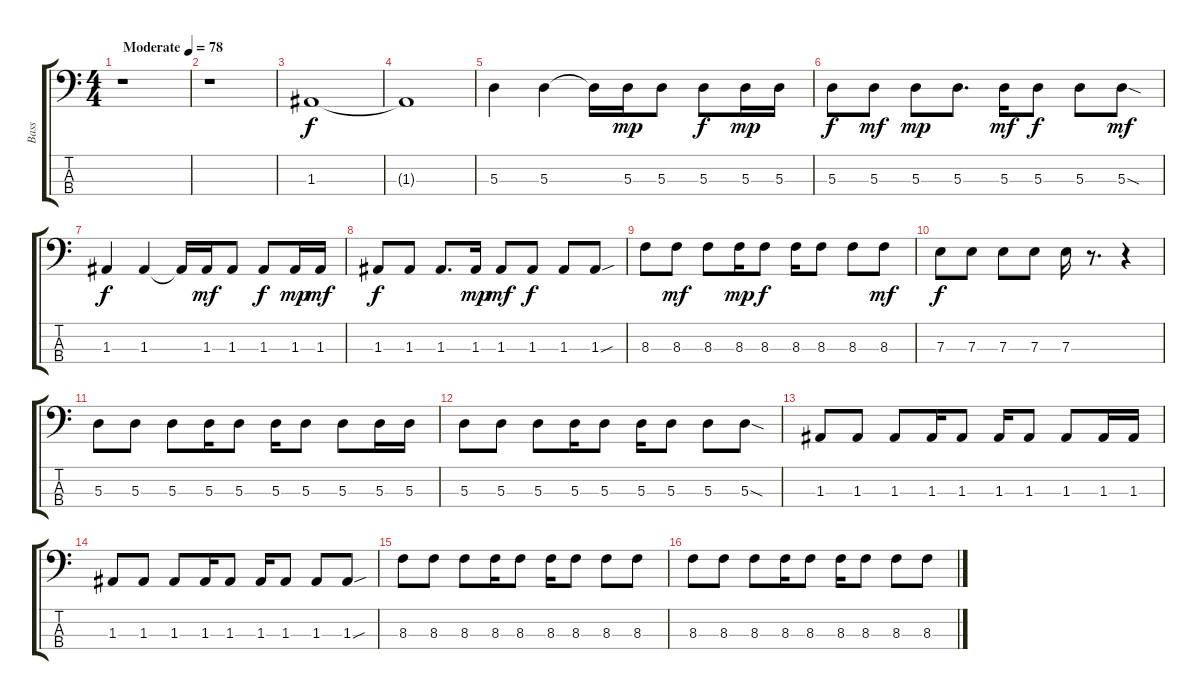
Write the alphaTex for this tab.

\track ("Bass" "Bass") {instrument electricbassfinger}
\staff {score tabs}
\tuning (G2 D2 A1 E1) {hide}
\ts (4 4)
\tempo (78 "Moderate")
\clef f4
\ks c
r.1{dy f instrument electricbassfinger} |
r.1 |
1.3.1 |
1.3{t}.1 |
5.3.4 5.3.4 5.3{t}.16 5.3.16{dy mp} 5.3.8 5.3.8{dy f} 5.3.16{dy mp} 5.3.16 |
5.3.8{dy f} 5.3.8{dy mf} 5.3.8{dy mp} 5.3.8{d} 5.3.16{dy mf} 5.3.8{dy f} 5.3.8 5.3{sod}.8{dy mf} |
1.3.4{dy f} 1.3.4 1.3{t}.16 1.3.16{dy mf} 1.3.8 1.3.8{dy f} 1.3.16{dy mp} 1.3.16{dy mf} |
1.3.8{dy f} 1.3.8 1.3.8{d} 1.3.16{dy mp} 1.3.8{dy mf} 1.3.8{dy f} 1.3.8 1.3{sou}.8 |
8.3.8 8.3.8{dy mf} 8.3.8 8.3.16{dy mp} 8.3.8{dy f} 8.3.16 8.3.8 8.3.8 8.3.8{dy mf} |
7.3.8{dy f} 7.3.8 7.3.8 7.3.8 7.3.16 r.8{d} r.4 |
5.3.8 5.3.8 5.3.8 5.3.16 5.3.8 5.3.16 5.3.8 5.3.8 5.3.16 5.3.16 |
5.3.8 5.3.8 5.3.8 5.3.16 5.3.8 5.3.16 5.3.8 5.3.8 5.3{sod}.8 |
1.3.8 1.3.8 1.3.8 1.3.16 1.3.8 1.3.16 1.3.8 1.3.8 1.3.16 1.3.16 |
1.3.8 1.3.8 1.3.8 1.3.16 1.3.8 1.3.16 1.3.8 1.3.8 1.3{sou}.8 |
8.3.8 8.3.8 8.3.8 8.3.16 8.3.8 8.3.16 8.3.8 8.3.8 8.3.8 |
8.3.8 8.3.8 8.3.8 8.3.16 8.3.8 8.3.16 8.3.8 8.3.8 8.3.8
